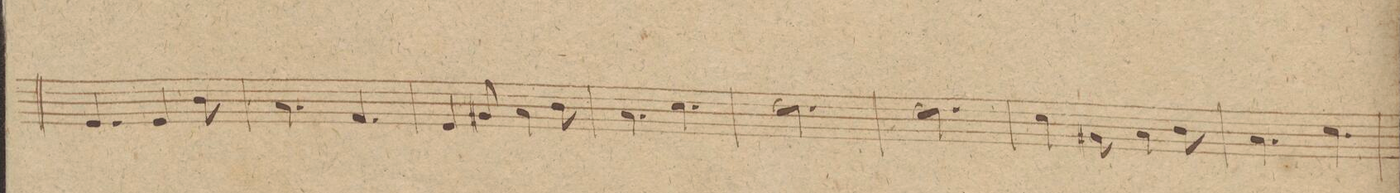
**kern	**dynam
*I"Oboi 2do	*
*clefG2	*
*k[]	*
*M6/8	*
4.e/	.
4e/	.
8b\	.
=109	=109
4.a\	.
4.f/	.
=110	=110
4e/	.
8g#X/	.
4a\	.
8b\	.
=111	=111
4.a\	.
4.cc\	.
=112	=112
2.dd\	.
=113	=113
2.dd\	.
=114	=114
4cc\	.
8g#X\	.
4a\	.
8b\	.
=115	=115
4.a\	.
4.cc\	.
=116	=116
*-	*-
